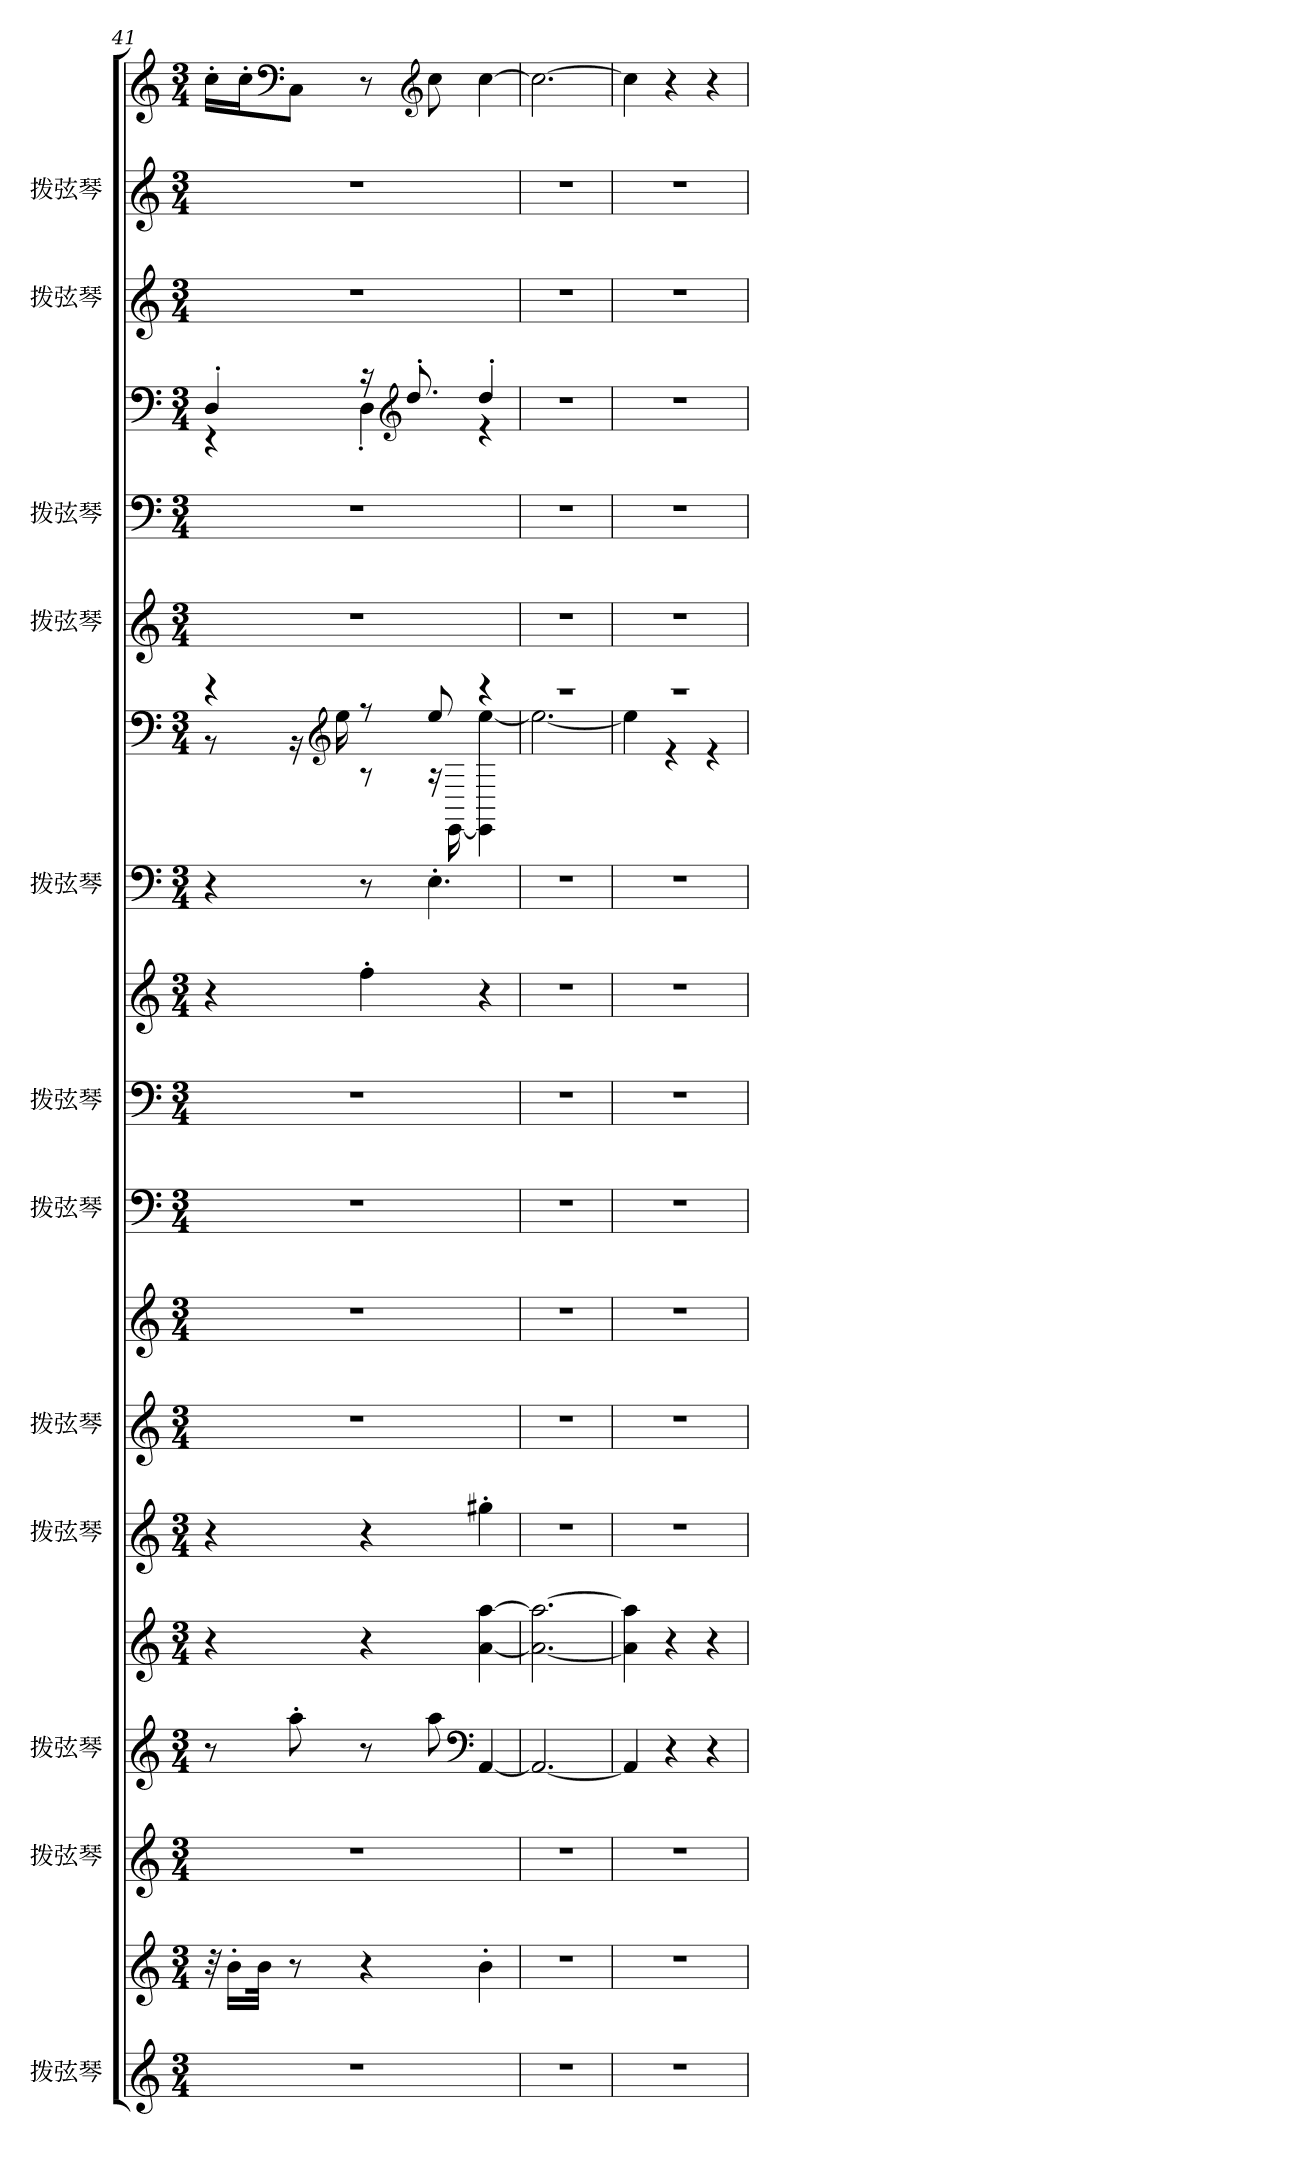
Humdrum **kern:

**kern	**kern	**kern	**kern	**kern	**kern	**kern	**kern	**kern	**kern	**kern	**kern	**kern	**kern	**kern	**kern	**kern	**kern	**kern
*part12	*part12	*part11	*part10	*part10	*part9	*part8	*part8	*part7	*part6	*part6	*part5	*part5	*part4	*part3	*part3	*part2	*part1	*part1
*staff19	*staff18	*staff17	*staff16	*staff15	*staff14	*staff13	*staff12	*staff11	*staff10	*staff9	*staff8	*staff7	*staff6	*staff5	*staff4	*staff3	*staff2	*staff1
*I"拨弦琴	*	*I"拨弦琴	*I"拨弦琴	*	*I"拨弦琴	*I"拨弦琴	*	*I"拨弦琴	*I"拨弦琴	*	*I"拨弦琴	*	*I"拨弦琴	*I"拨弦琴	*	*I"拨弦琴	*I"拨弦琴	*
*clefG2	*clefG2	*clefG2	*clefG2	*clefG2	*clefG2	*clefG2	*clefG2	*clefF4	*clefF4	*clefG2	*clefF4	*clefF4	*clefG2	*clefF4	*clefF4	*clefG2	*clefG2	*clefG2
*k[]	*k[]	*k[]	*k[]	*k[]	*k[]	*k[]	*k[]	*k[]	*k[]	*k[]	*k[]	*k[]	*k[]	*k[]	*k[]	*k[]	*k[]	*k[]
*M3/4	*M3/4	*M3/4	*M3/4	*M3/4	*M3/4	*M3/4	*M3/4	*M3/4	*M3/4	*M3/4	*M3/4	*M3/4	*M3/4	*M3/4	*M3/4	*M3/4	*M3/4	*M3/4
=41	=41	=41	=41	=41	=41	=41	=41	=41	=41	=41	=41	=41	=41	=41	=41	=41	=41	=41
*	*	*	*	*	*	*	*	*	*	*	*	*^	*	*	*^	*	*	*
2.r	32r	2.r	8r	4r	4r	2.r	2.r	2.r	2.r	4r	4r	4r	8r	2.r	2.r	4D'/	4r	2.r	2.r	16cc'\LL
.	16b'\LL	.	.	.	.	.	.	.	.	.	.	.	.	.	.	.	.	.	.	.
.	.	.	.	.	.	.	.	.	.	.	.	.	.	.	.	.	.	.	.	16cc'\J
.	32b\JJk	.	.	.	.	.	.	.	.	.	.	.	.	.	.	.	.	.	.	.
*	*	*	*	*	*	*	*	*	*	*	*	*	*	*	*	*	*	*	*	*clefF4
.	8r	.	8aa'\	.	.	.	.	.	.	.	.	.	16r	.	.	.	.	.	.	8C\J
*	*	*	*	*	*	*	*	*	*	*	*	*clefG2	*	*	*	*	*	*	*	*
.	.	.	.	.	.	.	.	.	.	.	.	.	16ee\	.	.	.	.	.	.	.
.	4r	.	8r	4r	4r	.	.	.	.	4ff'\	8r	8r	8r	.	.	16r	4D'\	.	.	8r
*	*	*	*	*	*	*	*	*	*	*	*	*	*	*	*	*clefG2	*	*	*	*
.	.	.	.	.	.	.	.	.	.	.	.	.	.	.	.	8.dd'/	.	.	.	.
*	*	*	*	*	*	*	*	*	*	*	*	*	*	*	*	*	*	*	*	*clefG2
.	.	.	8aa\	.	.	.	.	.	.	.	4.E'\	8ee/	16r	.	.	.	.	.	.	8cc\
.	.	.	.	.	.	.	.	.	.	.	.	.	[16EE\	.	.	.	.	.	.	.
*	*	*	*clefF4	*	*	*	*	*	*	*	*	*	*	*	*	*	*	*	*	*
.	4b'\	.	[4AA/	[4a\ [4aa\	4gg#X'\	.	.	.	.	4r	.	4r	4EE\] [4ee\	.	.	4dd'/	4r	.	.	[4cc\
*	*	*	*	*	*	*	*	*	*	*	*	*	*	*	*	*v	*v	*	*	*
=42	=42	=42	=42	=42	=42	=42	=42	=42	=42	=42	=42	=42	=42	=42	=42	=42	=42	=42	=42
2.r	2.r	2.r	2.AA/_	2.a\_ 2.aa\_	2.r	2.r	2.r	2.r	2.r	2.r	2.r	2.r	2.ee\_	2.r	2.r	2.r	2.r	2.r	2.cc\_
=43	=43	=43	=43	=43	=43	=43	=43	=43	=43	=43	=43	=43	=43	=43	=43	=43	=43	=43	=43
2.r	2.r	2.r	4AA/]	4a\] 4aa\]	2.r	2.r	2.r	2.r	2.r	2.r	2.r	2.r	4ee\]	2.r	2.r	2.r	2.r	2.r	4cc\]
.	.	.	4r	4r	.	.	.	.	.	.	.	.	4r	.	.	.	.	.	4r
.	.	.	4r	4r	.	.	.	.	.	.	.	.	4r	.	.	.	.	.	4r
*	*	*	*	*	*	*	*	*	*	*	*	*v	*v	*	*	*	*	*	*
=	=	=	=	=	=	=	=	=	=	=	=	=	=	=	=	=	=	=
*-	*-	*-	*-	*-	*-	*-	*-	*-	*-	*-	*-	*-	*-	*-	*-	*-	*-	*-
